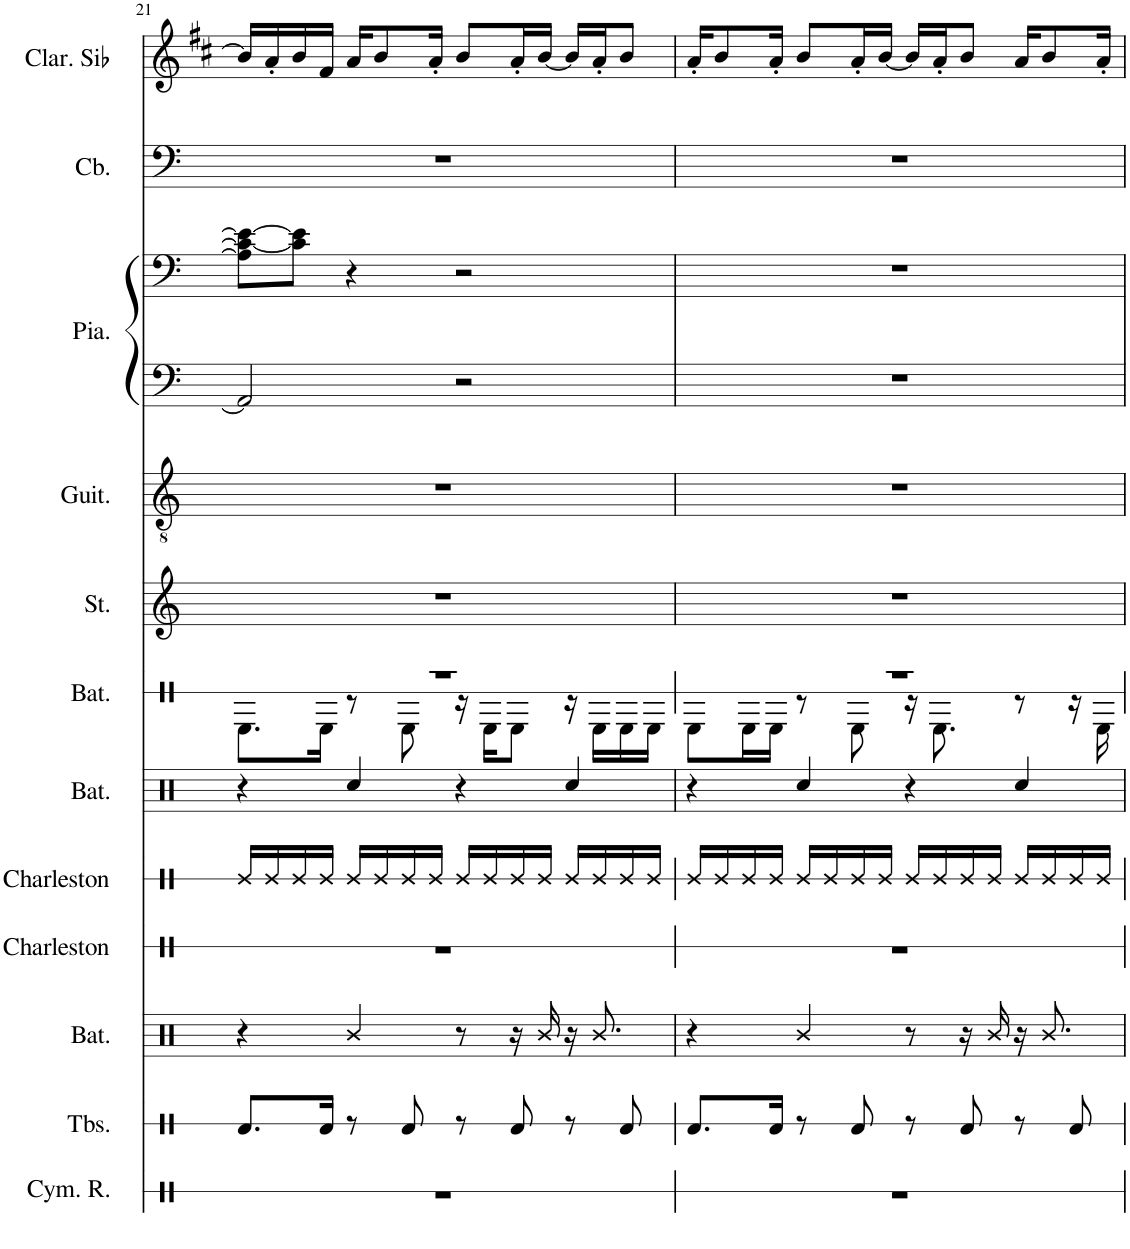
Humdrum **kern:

**kern	**kern	**kern	**kern	**kern	**kern	**kern	**kern	**kern	**kern	**kern	**kern	**kern
*part12	*part11	*part10	*part9	*part8	*part7	*part6	*part5	*part4	*part3	*part3	*part2	*part1
*staff13	*staff12	*staff11	*staff10	*staff9	*staff8	*staff7	*staff6	*staff5	*staff4	*staff3	*staff2	*staff1
*I"Cymbale ride	*I"Tablas	*I"Batterie	*I"Charleston	*I"Charleston	*I"Batterie	*I"Batterie	*I"Cordes, String Ensemble 2	*I"Guitare classique, Acoustic Guitar (nylon)	*I"Piano, Acoustic Grand Piano	*	*I"Contrebasse, Acoustic Bass	*I"Clarinette en Sib
*I'Cym. R.	*I'Tbs.	*I'Bat.	*I'Charleston	*I'Charleston	*I'Bat.	*I'Bat.	*I'St.	*I'Guit.	*I'Pia.	*	*I'Cb.	*I'Clar. Sib
!!LO:PB:g=z
*clefX	*clefX	*clefX	*clefX	*clefX	*clefX	*clefX	*clefG2	*clefGv2	*clefG2	*clefG2	*clefF4	*clefG2
*	*	*	*	*	*	*	*	*	*	*	*Trd7c12	*Trd1c2
*k[]	*k[]	*k[]	*k[]	*k[]	*k[]	*k[]	*k[]	*k[]	*k[]	*k[]	*k[]	*k[f#c#]
*M4/4	*M4/4	*M4/4	*M4/4	*M4/4	*M4/4	*M4/4	*M4/4	*M4/4	*M4/4	*M4/4	*M4/4	*M4/4
=21	=21	=21	=21	=21	=21	=21	=21	=21	=21	=21	=21	=21
*	*	*	*	*	*	*^	*	*	*	*	*	*
1r	8.Rd/L	4r	1r	16Re/LL	4r	1r	8.RE\L	1r	1r	2AA/]	8A\] 8c\_ 8e\_L	1r	16b/LL]
.	.	.	.	16Re/	.	.	.	.	.	.	.	.	16a'/
.	.	.	.	16Re/	.	.	.	.	.	.	8c\] 8e\]J	.	16b/
.	16Rd/Jk	.	.	16Re/JJ	.	.	16RE\Jk	.	.	.	.	.	16f#/JJ
.	8r	4R/	.	16Re/LL	4Rcc/	.	8r	.	.	.	4r	.	16a/KL
.	.	.	.	16Re/	.	.	.	.	.	.	.	.	8b/
.	8Rd/	.	.	16Re/	.	.	8RE\	.	.	.	.	.	.
.	.	.	.	16Re/JJ	.	.	.	.	.	.	.	.	16a'/Jk
.	8r	8r	.	16Re/LL	4r	.	16r	.	.	2r	2r	.	8b/L
.	.	.	.	16Re/	.	.	16RE\KL	.	.	.	.	.	.
.	8Rd/	16r	.	16Re/	.	.	8RE\J	.	.	.	.	.	16a'/L
.	.	16R/	.	16Re/JJ	.	.	.	.	.	.	.	.	[16b/JJ
.	8r	16r	.	16Re/LL	4Rcc/	.	16r	.	.	.	.	.	16b/LL]
.	.	8.R/	.	16Re/	.	.	16RE\LL	.	.	.	.	.	16a'/J
.	8Rd/	.	.	16Re/	.	.	16RE\	.	.	.	.	.	8b/J
.	.	.	.	16Re/JJ	.	.	16RE\JJ	.	.	.	.	.	.
=22	=22	=22	=22	=22	=22	=22	=22	=22	=22	=22	=22	=22	=22
1r	8.Rd/L	4r	1r	16Re/LL	4r	1r	8RE\L	1r	1r	1r	1r	1r	16a'/KL
.	.	.	.	16Re/	.	.	.	.	.	.	.	.	8b/
.	.	.	.	16Re/	.	.	16RE\L	.	.	.	.	.	.
.	16Rd/Jk	.	.	16Re/JJ	.	.	16RE\JJ	.	.	.	.	.	16a'/Jk
.	8r	4R/	.	16Re/LL	4Rcc/	.	8r	.	.	.	.	.	8b/L
.	.	.	.	16Re/	.	.	.	.	.	.	.	.	.
.	8Rd/	.	.	16Re/	.	.	8RE\	.	.	.	.	.	16a'/L
.	.	.	.	16Re/JJ	.	.	.	.	.	.	.	.	[16b/JJ
.	8r	8r	.	16Re/LL	4r	.	16r	.	.	.	.	.	16b/LL]
.	.	.	.	16Re/	.	.	8.RE\	.	.	.	.	.	16a'/J
.	8Rd/	16r	.	16Re/	.	.	.	.	.	.	.	.	8b/J
.	.	16R/	.	16Re/JJ	.	.	.	.	.	.	.	.	.
.	8r	16r	.	16Re/LL	4Rcc/	.	8r	.	.	.	.	.	16a/KL
.	.	8.R/	.	16Re/	.	.	.	.	.	.	.	.	8b/
.	8Rd/	.	.	16Re/	.	.	16r	.	.	.	.	.	.
.	.	.	.	16Re/JJ	.	.	16RE\	.	.	.	.	.	16a'/Jk
*	*	*	*	*	*	*v	*v	*	*	*	*	*	*
=	=	=	=	=	=	=	=	=	=	=	=	=
*-	*-	*-	*-	*-	*-	*-	*-	*-	*-	*-	*-	*-
